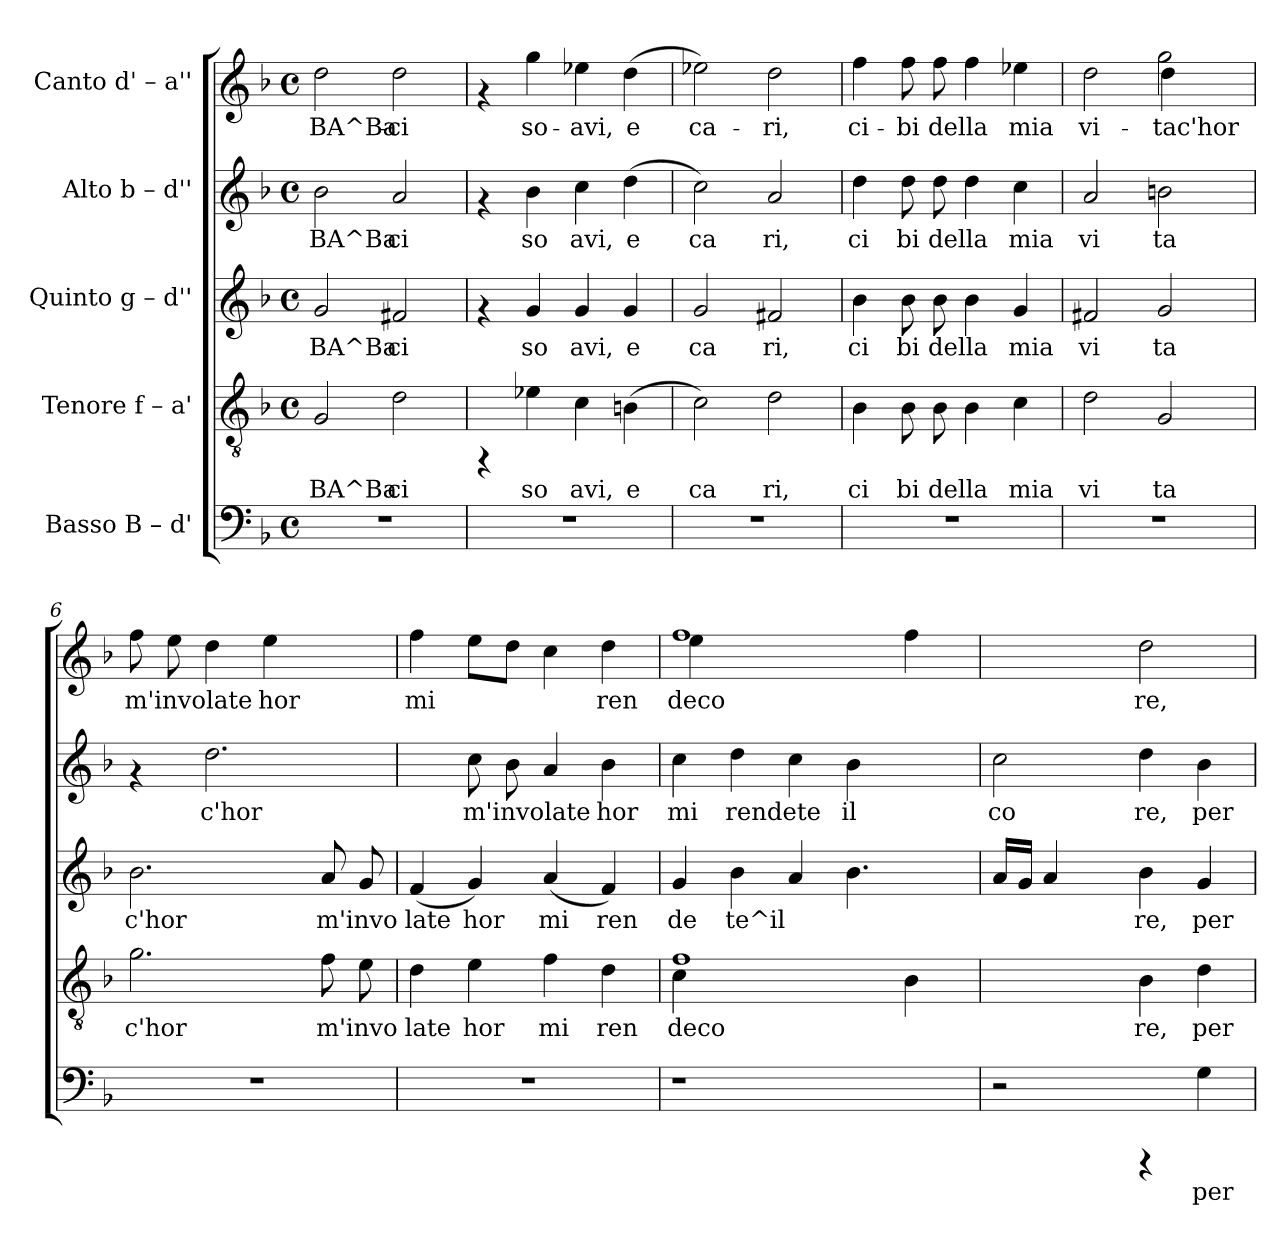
**kern	**text	**kern	**text	**kern	**text	**kern	**text	**kern	**text
*part5	*part5	*part4	*part4	*part3	*part3	*part2	*part2	*part1	*part1
*staff5	*staff5	*staff4	*staff4	*staff3	*staff3	*staff2	*staff2	*staff1	*staff1
*I"Basso  B – d'	*	*I"Tenore  f – a'	*	*I"Quinto  g – d''	*	*I"Alto  b – d''	*	*I"Canto  d' – a''	*
!!LO:PB:g=z
*stria5	*	*stria5	*	*stria5	*	*stria5	*	*stria5	*
*clefF4	*	*clefGv2	*	*clefG2	*	*clefG2	*	*clefG2	*
*k[b-]	*	*k[b-]	*	*k[b-]	*	*k[b-]	*	*k[b-]	*
*F:	*	*F:	*	*F:	*	*F:	*	*F:	*
*M4/4	*	*M4/4	*	*M4/4	*	*M4/4	*	*M4/4	*
*met(c)	*	*met(c)	*	*met(c)	*	*met(c)	*	*met(c)	*
=1	=1	=1	=1	=1	=1	=1	=1	=1	=1
!	!	!	!LO:LY:b:rj	!	!LO:LY:b:rj	!	!LO:LY:b:rj	!	!LO:LY:b:rj
1r	.	2G/	BA^Ba	2g/	BA^Ba	2b-\	BA^Ba	2dd\	BA^Ba-
!	!	!	!LO:LY:b:rj	!	!LO:LY:b:rj	!	!LO:LY:b:rj	!	!LO:LY:b:rj
.	.	2d\	ci	2f#X/	ci	2a/	ci	2dd\	-ci
=2	=2	=2	=2	=2	=2	=2	=2	=2	=2
1r	.	4rFF	.	4rf	.	4rf	.	4rf	.
!	!	!	!LO:LY:b:rj	!	!LO:LY:b:rj	!	!LO:LY:b:rj	!	!LO:LY:b:rj
.	.	4e-X\	so	4g/	so	4b-\	so	4gg\	so-
!	!	!	!LO:LY:b:rj	!	!LO:LY:b:rj	!	!LO:LY:b:rj	!	!LO:LY:b:rj
.	.	4c\	avi,	4g/	avi,	4cc\	avi,	4ee-X\	-avi,
!	!	!	!LO:LY:b:rj	!	!LO:LY:b:rj	!	!LO:LY:b:rj	!	!LO:LY:b:rj
.	.	(<4Bn\	e	4g/	e	(<4dd\	e	(<4dd\	e
=3	=3	=3	=3	=3	=3	=3	=3	=3	=3
!	!	!	!LO:LY:b:rj	!	!LO:LY:b:rj	!	!LO:LY:b:rj	!	!LO:LY:b:rj
1r	.	2c\)	ca	2g/	ca	2cc\)	ca	2ee-X\)	ca-
!	!	!	!LO:LY:b:rj	!	!LO:LY:b:rj	!	!LO:LY:b:rj	!	!LO:LY:b:rj
.	.	2d\	ri,	2f#X/	ri,	2a/	ri,	2dd\	-ri,
=4	=4	=4	=4	=4	=4	=4	=4	=4	=4
!	!	!	!LO:LY:b:rj	!	!LO:LY:b:rj	!	!LO:LY:b:rj	!	!LO:LY:b:rj
1r	.	4B-\	ci	4b-\	ci	4dd\	ci	4ff\	ci-
!	!	!	!LO:LY:b:rj	!	!LO:LY:b:rj	!	!LO:LY:b:rj	!	!LO:LY:b:rj
.	.	8B-\	bi	8b-\	bi	8dd\	bi	8ff\	-bi
!	!	!	!LO:LY:b:rj	!	!LO:LY:b:rj	!	!LO:LY:b:rj	!	!LO:LY:b:rj
.	.	8B-\	della	8b-\	della	8dd\	della	8ff\	della
!	!	!	!LO:LY:b:rj	!	!LO:LY:b:rj	!	!LO:LY:b:rj	!	!LO:LY:b:rj
.	.	4B-\	.	4b-\	.	4dd\	.	4ff\	.
!	!	!	!LO:LY:b:rj	!	!LO:LY:b:rj	!	!LO:LY:b:rj	!	!LO:LY:b:rj
.	.	4c\	mia	4g/	mia	4cc\	mia	4ee-X\	mia
=5	=5	=5	=5	=5	=5	=5	=5	=5	=5
!	!	!	!LO:LY:b:rj	!	!LO:LY:b:rj	!	!LO:LY:b:rj	!	!LO:LY:b:rj
*	*	*	*	*	*	*	*	*^	*
1r	.	2d\	vi	2f#X/	vi	2a/	vi	2dd\	2ryy	vi-
!	!	!	!LO:LY:b:rj	!	!LO:LY:b:rj	!	!LO:LY:b:rj	!	!	!LO:LY:b:rj
.	.	2G/	ta	2g/	ta	2bn\	ta	2gg\	4dd\	-tac'hor
.	.	.	.	.	.	.	.	.	4ryy	.
=6	=6	=6	=6	=6	=6	=6	=6	=6	=6	=6
!	!	!	!LO:LY:b:rj	!	!LO:LY:b:rj	!	!	!	!	!LO:LY:b:rj
*	*	*	*	*	*	*	*	*v	*v	*
1r	.	2.g\	c'hor	2.b-\	c'hor	4rf	.	8ff\	m'involate
!	!	!	!	!	!	!	!	!	!LO:LY:b:rj
.	.	.	.	.	.	.	.	8ee\	.
!	!	!	!	!	!	!	!LO:LY:b:rj	!	!LO:LY:b:rj
.	.	.	.	.	.	2.dd\	c'hor	4dd\	.
!	!	!	!	!	!	!	!	!	!LO:LY:b:rj
.	.	.	.	.	.	.	.	4ee\	hor
!	!	!	!LO:LY:b:rj	!	!LO:LY:b:rj	!	!	!	!
.	.	8f\	m'invo	8a/	m'invo	.	.	4ryy	.
!	!	!	!LO:LY:b:rj	!	!LO:LY:b:rj	!	!	!	!
.	.	8e\	.	8g/	.	.	.	.	.
!!LO:LB:g=z
=7	=7	=7	=7	=7	=7	=7	=7	=7	=7
!	!	!	!LO:LY:b:rj	!	!LO:LY:b:rj	!	!	!	!LO:LY:b:rj
1r	.	4d\	late	(<4f/	late	4ryy	.	4ff\	mi
!	!	!	!LO:LY:b:rj	!	!LO:LY:b:rj	!	!LO:LY:b:rj	!	!LO:LY:b:rj
.	.	4e\	hor	4g/)	hor	8cc\	m'involate	8ee\L	.
!	!	!	!	!	!	!	!LO:LY:b:rj	!	!LO:LY:b:rj
.	.	.	.	.	.	8b-\	.	8dd\J	.
!	!	!	!LO:LY:b:rj	!	!LO:LY:b:rj	!	!LO:LY:b:rj	!	!LO:LY:b:rj
.	.	4f\	mi	(>4a/	mi	4a/	.	4cc\	.
!	!	!	!LO:LY:b:rj	!	!LO:LY:b:rj	!	!LO:LY:b:rj	!	!LO:LY:b:rj
.	.	4d\	ren	4f/)	ren	4b-\	hor	4dd\	ren
=8	=8	=8	=8	=8	=8	=8	=8	=8	=8
*	*	*^	*	*	*	*	*	*	*
!	!	!	!	!LO:LY:b:rj	!	!LO:LY:b:rj	!	!LO:LY:b:rj	!	!LO:LY:b:rj
*	*	*	*	*	*	*	*	*	*^	*
1r	.	1f	4c\	deco	4g/	de	4cc\	mi	1ff	4ee\	deco
!	!	!	!	!	!	!LO:LY:b:rj	!	!LO:LY:b:rj	!	!	!
.	.	.	1ryy	.	4b-\	te^il	4dd\	rendete	.	1ryy	.
!	!	!	!	!	!	!	!	!LO:LY:b:rj	!	!	!
.	.	.	.	.	4a/	.	4cc\	.	.	.	.
!	!	!	!	!	!	!LO:LY:b:rj	!	!LO:LY:b:rj	!	!	!
.	.	.	.	.	4.b-\	.	4b-\	il	.	.	.
!	!	!	!	!LO:LY:b:rj	!	!	!	!	!	!	!LO:LY:b:rj
4ryy	.	4B-\	.	.	.	.	4ryy	.	4ff\	.	.
.	.	.	.	.	8ryy	.	.	.	.	.	.
*	*	*v	*v	*	*	*	*	*	*v	*v	*
=9	=9	=9	=9	=9	=9	=9	=9	=9	=9
!	!	!	!	!	!LO:LY:b:rj	!	!LO:LY:b:rj	!	!
2r	.	2ryy	.	16a/L	.	2cc\	co	2ryy	.
!	!	!	!	!	!LO:LY:b:rj	!	!	!	!
.	.	.	.	16g/J	.	.	.	.	.
!	!	!	!	!	!LO:LY:b:rj	!	!	!	!
.	.	.	.	4a/	.	.	.	.	.
.	.	.	.	8ryy	.	.	.	.	.
!	!	!	!LO:LY:b:rj	!	!LO:LY:b:rj	!	!LO:LY:b:rj	!	!LO:LY:b:rj
4rCCC	.	4B-\	re,	4b-\	re,	4dd\	re,	2dd\	re,
!	!LO:LY:b:cj	!	!LO:LY:b:rj	!	!LO:LY:b:rj	!	!LO:LY:b:rj	!	!
4G\	per	4d\	per	4g/	per	4b-\	per	.	.
=	=	=	=	=	=	=	=	=	=
*-	*-	*-	*-	*-	*-	*-	*-	*-	*-
